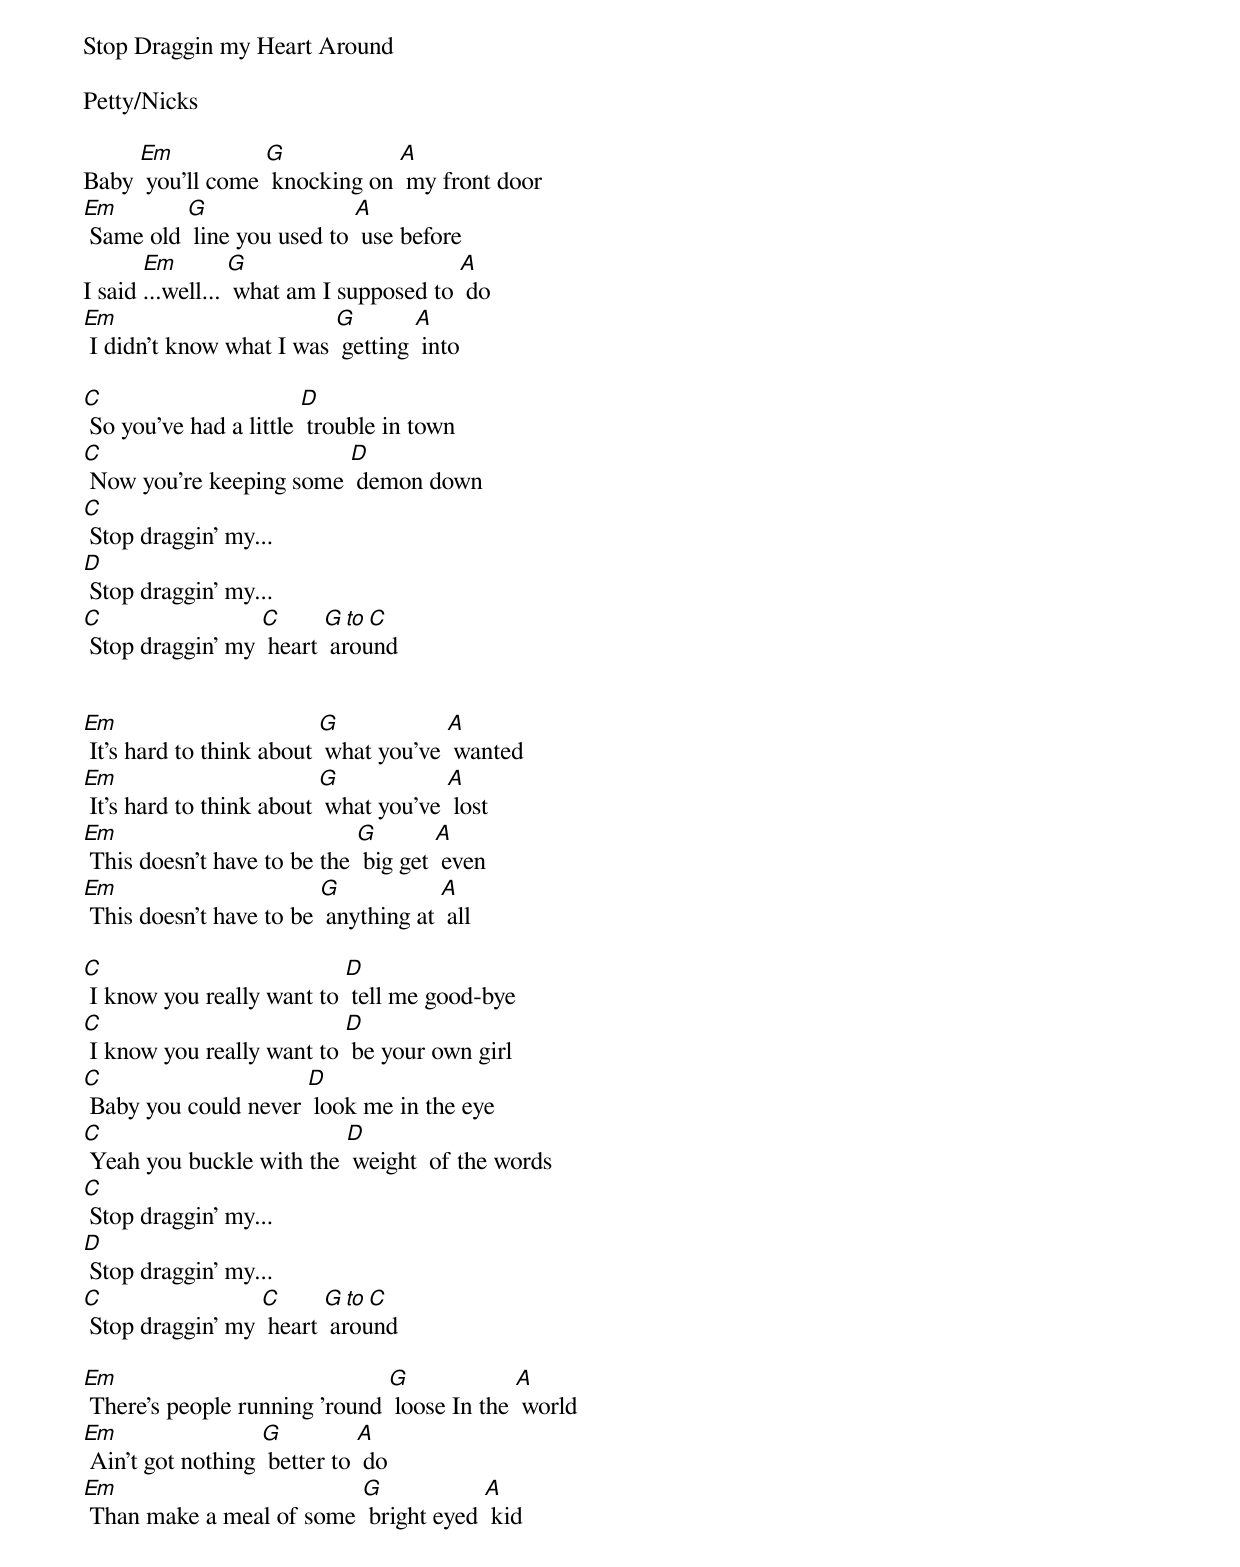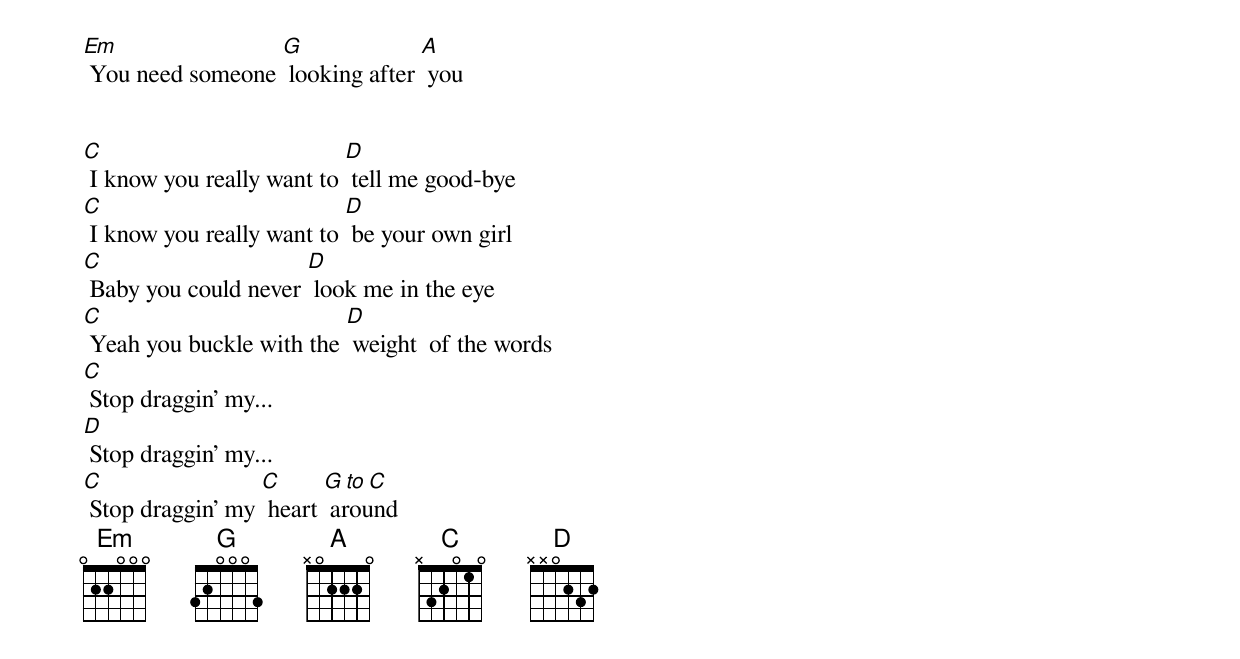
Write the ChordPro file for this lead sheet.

Stop Draggin my Heart Around

Petty/Nicks

Baby [Em] you'll come [G] knocking on [A] my front door
[Em] Same old [G] line you used to [A] use before
I said [Em]...well... [G] what am I supposed to [A] do
[Em] I didn't know what I was [G] getting [A] into

[C] So you've had a little [D] trouble in town
[C] Now you're keeping some [D] demon down
[C] Stop draggin' my...
[D] Stop draggin' my...
[C] Stop draggin' my [C] heart [G to C] around


[Em] It's hard to think about [G] what you've [A] wanted
[Em] It's hard to think about [G] what you've [A] lost
[Em] This doesn't have to be the [G] big get [A] even
[Em] This doesn't have to be [G] anything at [A] all

[C] I know you really want to [D] tell me good-bye
[C] I know you really want to [D] be your own girl
[C] Baby you could never [D] look me in the eye
[C] Yeah you buckle with the [D] weight  of the words
[C] Stop draggin' my...
[D] Stop draggin' my...
[C] Stop draggin' my [C] heart [G to C] around

[Em] There's people running 'round [G] loose In the [A] world
[Em] Ain't got nothing [G] better to [A] do
[Em] Than make a meal of some [G] bright eyed [A] kid
[Em] You need someone [G] looking after [A] you


[C] I know you really want to [D] tell me good-bye
[C] I know you really want to [D] be your own girl
[C] Baby you could never [D] look me in the eye
[C] Yeah you buckle with the [D] weight  of the words
[C] Stop draggin' my...
[D] Stop draggin' my...
[C] Stop draggin' my [C] heart [G to C] around
